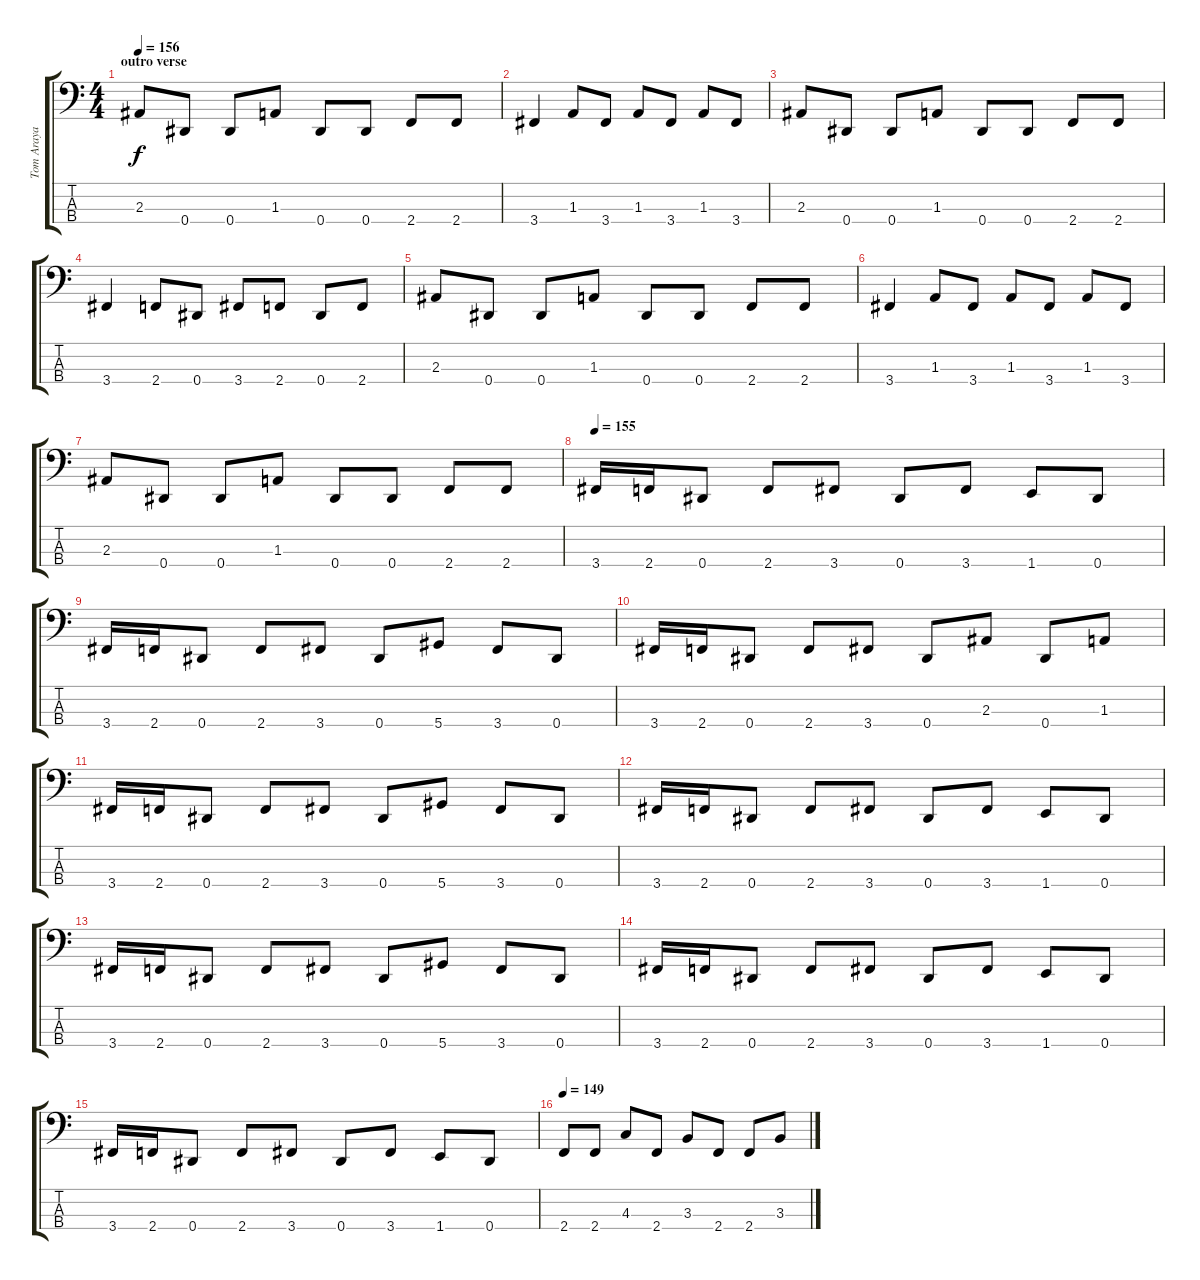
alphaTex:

\track ("Tom Araya" "Tom Araya") {instrument electricbasspick}
\staff {score tabs}
\tuning (Gb2 Db2 Ab1 Eb1) {hide}
\ts (4 4)
\section ("" "outro verse")
\tempo 156
\clef f4
\ks c
2.3.8{dy f} 0.4.8 0.4.8 1.3.8 0.4.8 0.4.8 2.4.8 2.4.8 |
3.4.4 1.3.8 3.4.8 1.3.8 3.4.8 1.3.8 3.4.8 |
2.3.8 0.4.8 0.4.8 1.3.8 0.4.8 0.4.8 2.4.8 2.4.8 |
3.4.4 2.4.8 0.4.8 3.4.8 2.4.8 0.4.8 2.4.8 |
2.3.8 0.4.8 0.4.8 1.3.8 0.4.8 0.4.8 2.4.8 2.4.8 |
3.4.4 1.3.8 3.4.8 1.3.8 3.4.8 1.3.8 3.4.8 |
2.3.8 0.4.8 0.4.8 1.3.8 0.4.8 0.4.8 2.4.8 2.4.8 |
\tempo 155
3.4.16 2.4.16 0.4.8 2.4.8 3.4.8 0.4.8 3.4.8 1.4.8 0.4.8 |
3.4.16 2.4.16 0.4.8 2.4.8 3.4.8 0.4.8 5.4.8 3.4.8 0.4.8 |
3.4.16 2.4.16 0.4.8 2.4.8 3.4.8 0.4.8 2.3.8 0.4.8 1.3.8 |
3.4.16 2.4.16 0.4.8 2.4.8 3.4.8 0.4.8 5.4.8 3.4.8 0.4.8 |
3.4.16 2.4.16 0.4.8 2.4.8 3.4.8 0.4.8 3.4.8 1.4.8 0.4.8 |
3.4.16 2.4.16 0.4.8 2.4.8 3.4.8 0.4.8 5.4.8 3.4.8 0.4.8 |
3.4.16 2.4.16 0.4.8 2.4.8 3.4.8 0.4.8 3.4.8 1.4.8 0.4.8 |
3.4.16 2.4.16 0.4.8 2.4.8 3.4.8 0.4.8 3.4.8 1.4.8 0.4.8 |
\tempo 149
2.4.8 2.4.8 4.3.8 2.4.8 3.3.8 2.4.8 2.4.8 3.3.8
